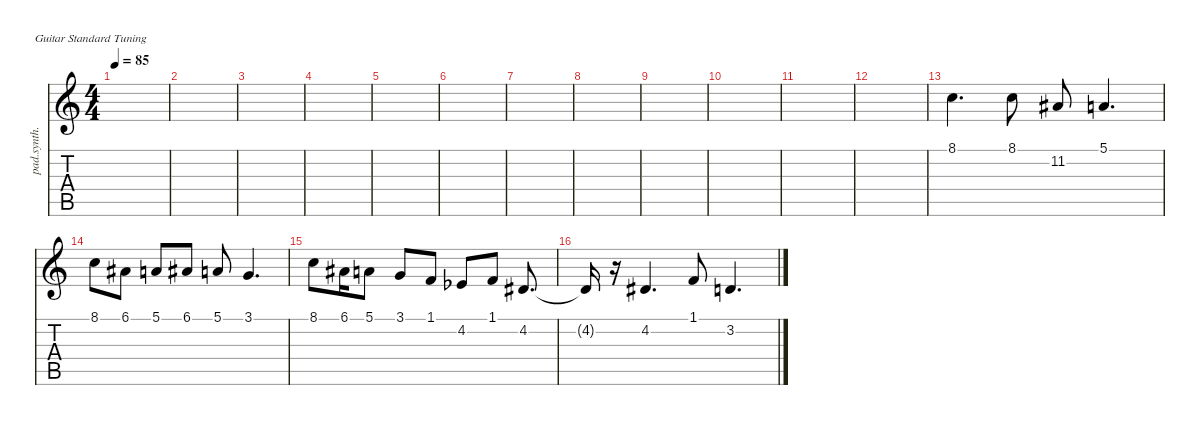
\defaultSystemsLayout 4
\hideDynamics
\bracketExtendMode nobrackets
\otherSystemsTrackNameOrientation horizontal
\track ("Synthesizer" "pad.synth.") {instrument cello}
\staff {score tabs}
\tuning (E4 B3 G3 D3 A2 E2)
\ts (4 4)
\tempo 85
\clef g2
\ks c
|
|
|
|
|
|
|
|
|
|
|
|
8.1.4{d beam Down} 8.1.8{beam Down} 11.2{acc #}.8{beam Up} 5.1.4{d beam Up} |
8.1.8{beam Down} 6.1{acc #}.8{beam Down} 5.1.8{beam Up} 6.1{acc #}.8{beam Up} 5.1.8{beam Up} 3.1.4{d beam Up} |
8.1.8{beam Down} 6.1{acc #}.16{beam Down} 5.1.8{beam Down} 3.1.8{beam Up} 1.1.8{beam Up} 4.2{acc b}.8{beam Up} 1.1.8{beam Up} 4.2{acc #}.8{d beam Up} |
4.2{t acc #}.16{beam Up} r.16{beam Up} 4.2{acc #}.4{d beam Up} 1.1.8{beam Up} 3.2.4{d beam Up}
